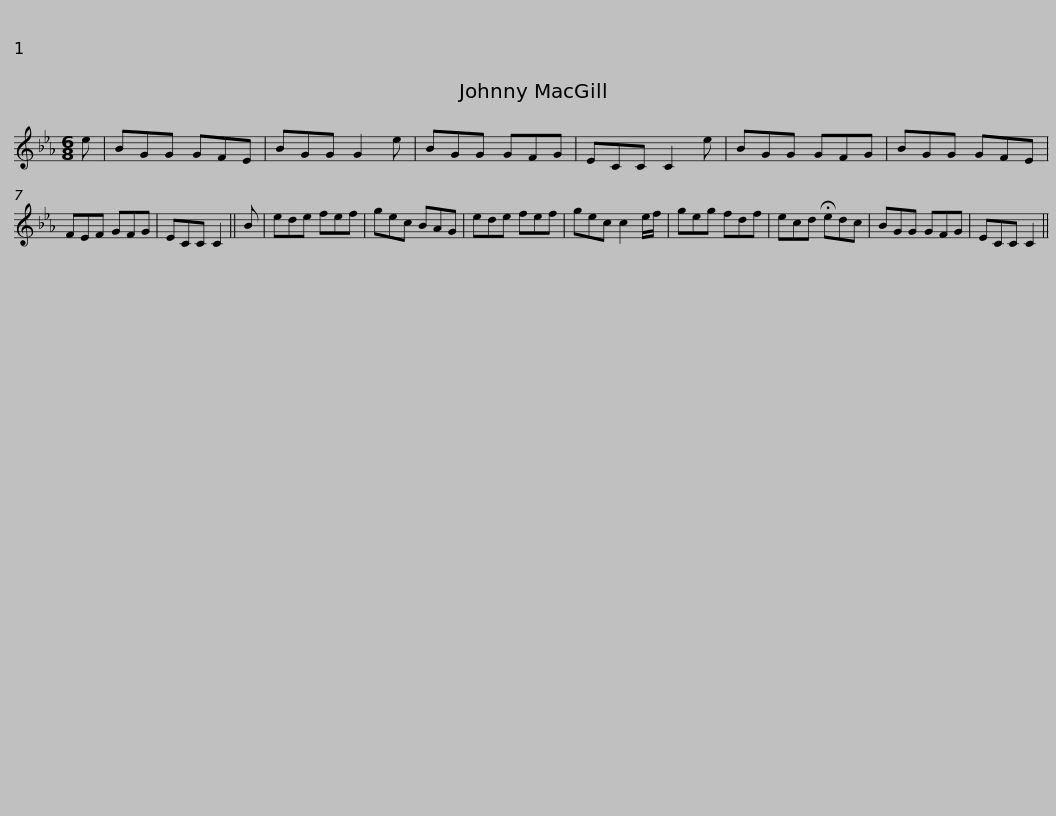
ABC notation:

X:1
L:1/8
M:6/8
I:linebreak $
K:Eb
V:1 treble
V:1
 e | BGG GFE | BGG G2 e | BGG GFG | ECC C2 e | %5
 BGG GFG | BGG GFE | FEF GFG |$ ECC C2 || B | %10
 ede fef | gec BAG | ede fef | gec c2 e/f/ | geg fdf | %15
 ecd !fermata!edc |$ BGG GFG | ECC C2 || %18
